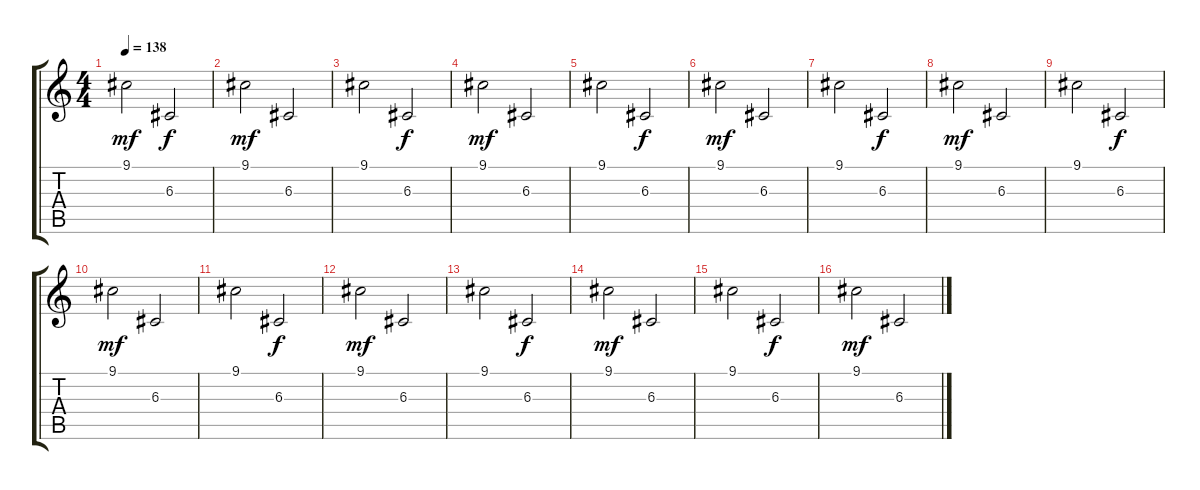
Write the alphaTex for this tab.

\track "" {instrument lead2sawtooth}
\staff {score tabs}
\tuning (E4 B3 G3 D3 A2 E2) {hide}
\ts (4 4)
\tempo 138
\clef g2
\ks c
9.1.2{dy mf} 6.3.2{dy f} |
9.1.2{dy mf} 6.3.2 |
9.1.2 6.3.2{dy f} |
9.1.2{dy mf} 6.3.2 |
9.1.2 6.3.2{dy f} |
9.1.2{dy mf} 6.3.2 |
9.1.2 6.3.2{dy f} |
9.1.2{dy mf} 6.3.2 |
9.1.2 6.3.2{dy f} |
9.1.2{dy mf} 6.3.2 |
9.1.2 6.3.2{dy f} |
9.1.2{dy mf} 6.3.2 |
9.1.2 6.3.2{dy f} |
9.1.2{dy mf} 6.3.2 |
9.1.2 6.3.2{dy f} |
9.1.2{dy mf} 6.3.2
